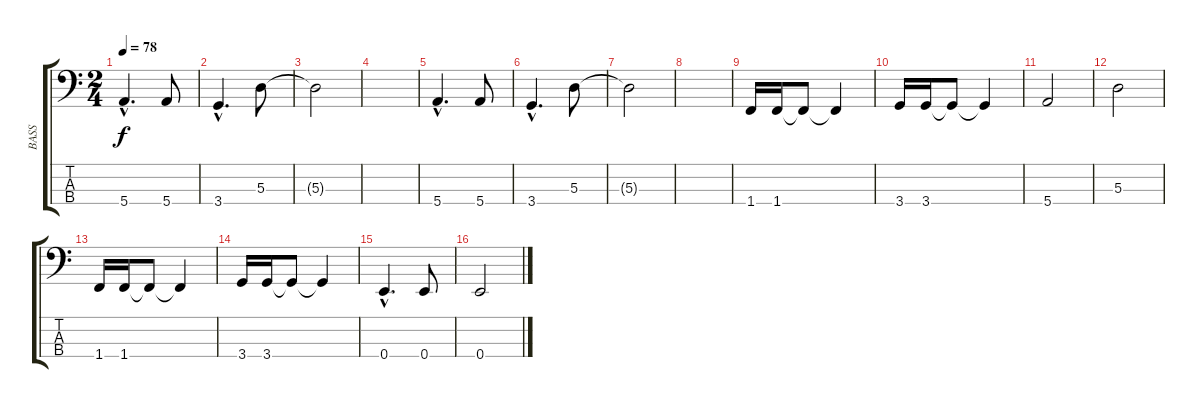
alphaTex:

\track ("BASS" "BASS") {instrument electricbassfinger}
\staff {score tabs}
\tuning (G2 D2 A1 E1) {hide}
\ts (2 4)
\tempo 78
\clef f4
\ks c
5.4{hac}.4{d dy f} 5.4.8 |
3.4{hac}.4{d} 5.3.8 |
5.3{t}.2 |
|
5.4{hac}.4{d} 5.4.8 |
3.4{hac}.4{d} 5.3.8 |
5.3{t}.2 |
|
1.4.16 1.4.16 1.4{t}.8 1.4{t}.4 |
3.4.16 3.4.16 3.4{t}.8 3.4{t}.4 |
5.4.2 |
5.3.2 |
1.4.16 1.4.16 1.4{t}.8 1.4{t}.4 |
3.4.16 3.4.16 3.4{t}.8 3.4{t}.4 |
0.4{hac}.4{d} 0.4.8 |
0.4.2
